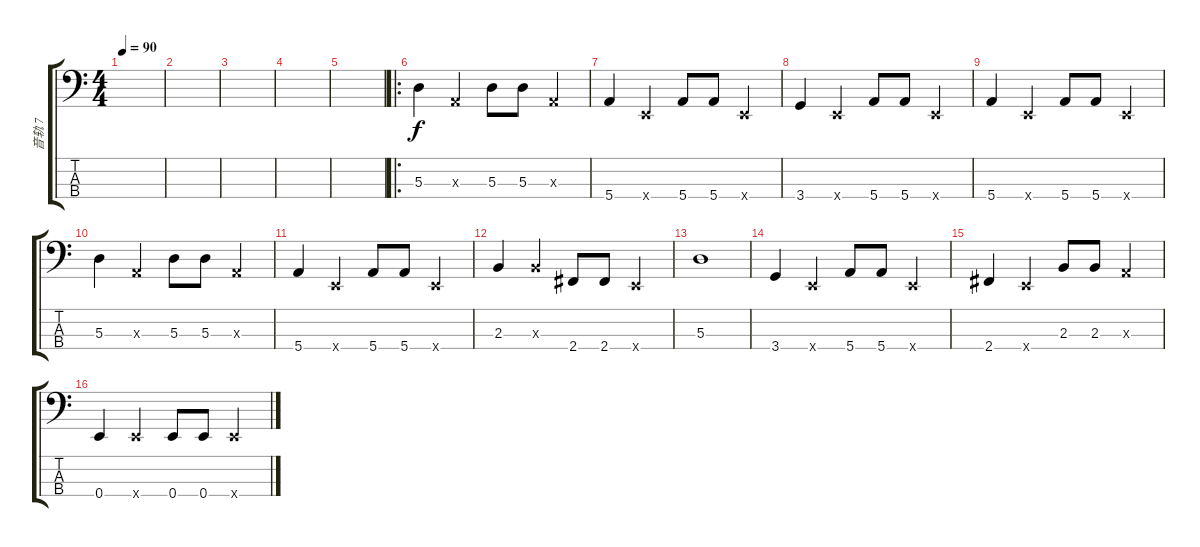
\track ("音轨 7" "音轨 7") {instrument electricbasspick}
\staff {score tabs}
\tuning (G2 D2 A1 E1) {hide}
\ts (4 4)
\tempo 90
\clef f4
\ks c
|
|
|
|
|
\ro
5.3.4{txt ""} 0.3{x}.4 5.3.8 5.3.8 0.3{x}.4 |
5.4.4 0.4{x}.4 5.4.8 5.4.8 0.4{x}.4 |
3.4.4 0.4{x}.4 5.4.8 5.4.8 0.4{x}.4 |
5.4.4 0.4{x}.4 5.4.8 5.4.8 0.4{x}.4 |
5.3.4 0.3{x}.4 5.3.8 5.3.8 0.3{x}.4 |
5.4.4 0.4{x}.4 5.4.8 5.4.8 0.4{x}.4 |
2.3.4 2.3{x}.4 2.4.8 2.4.8 0.4{x}.4 |
5.3.1 |
3.4.4 0.4{x}.4 5.4.8 5.4.8 0.4{x}.4 |
2.4.4 0.4{x}.4 2.3.8 2.3.8 0.3{x}.4 |
0.4.4 0.4{x}.4 0.4.8 0.4.8 0.4{x}.4
